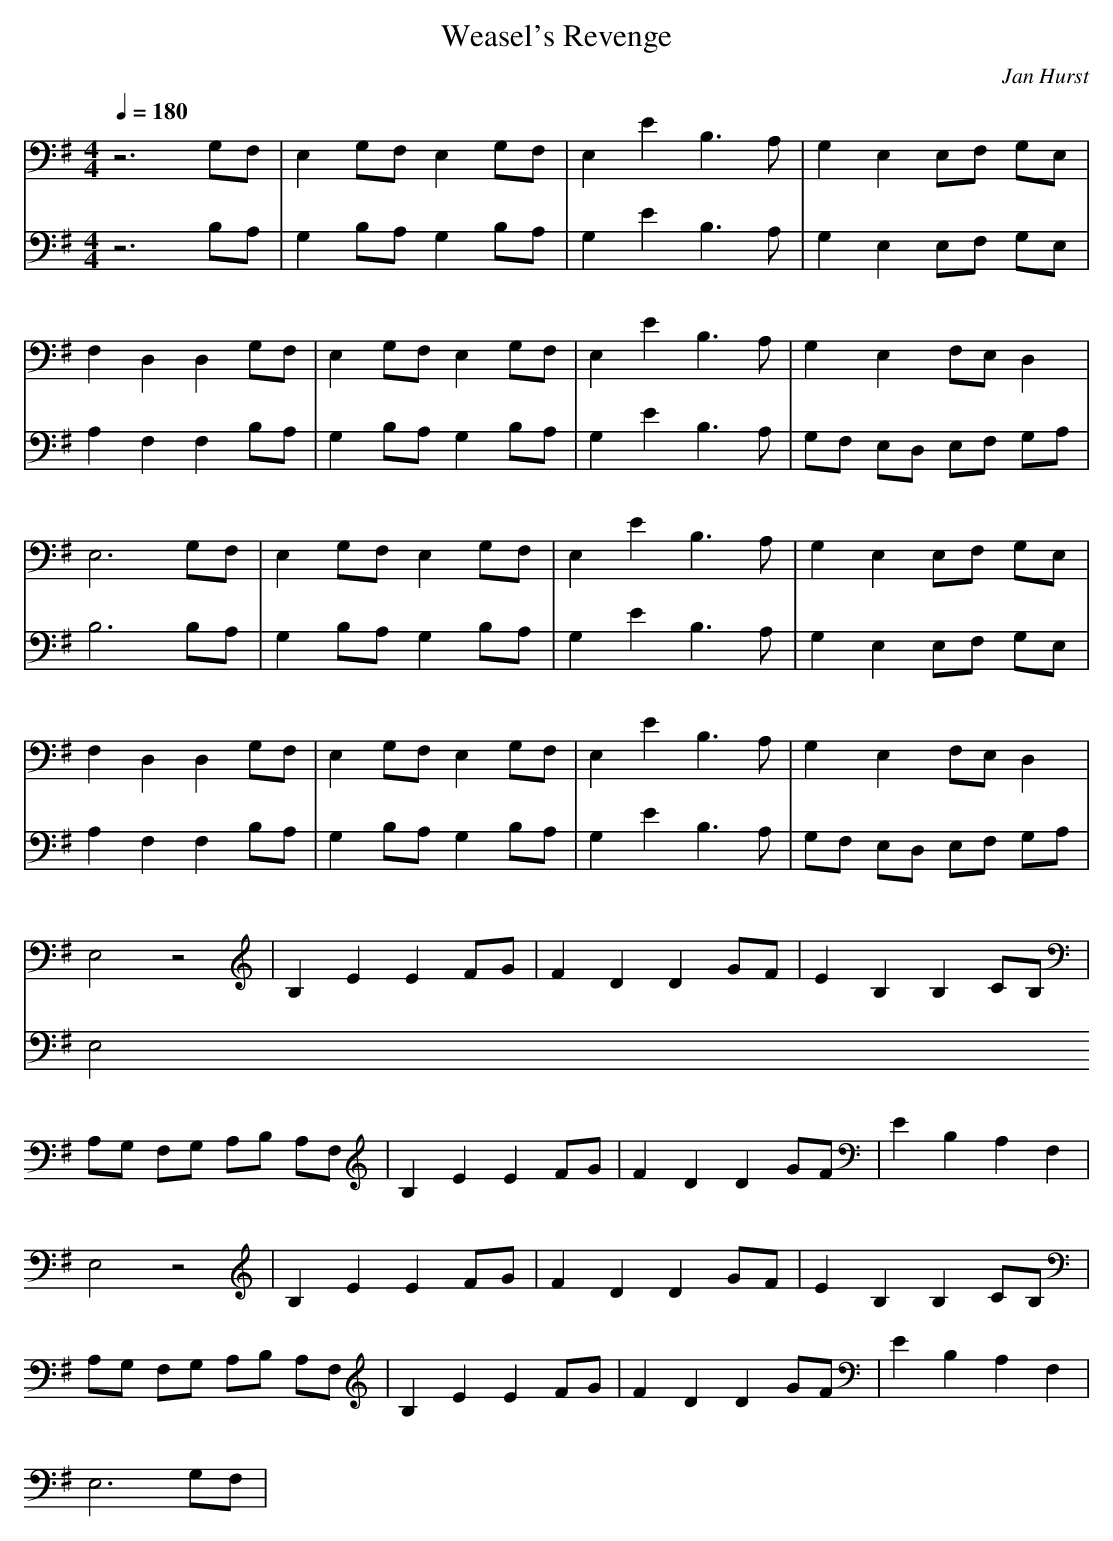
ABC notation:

X:1
T:Weasel's Revenge
C:Jan Hurst
M:4/4
L: 1/8
Q:1/4=180
K:G
V:1
z6 G,F,|E,2 G,F, E,2 G,F,|E,2 E2 B,3A,|G,2 E,2 E,F, G,E,|
F,2 D,2 D,2 G,F,|E,2 G,F, E,2 G,F,|E,2 E2 B,3A,|G,2 E,2 F,E, D,2|
E,6 G,F,|E,2 G,F, E,2 G,F,|E,2 E2 B,3A,|G,2 E,2 E,F, G,E,|
F,2 D,2 D,2 G,F,|E,2 G,F, E,2 G,F,|E,2 E2 B,3A,|G,2 E,2 F,E, D,2|
E,4 z4|B,2 E2 E2 FG|F2 D2 D2 GF|E2 B,2 B,2 CB,|
A,G, F,G, A,B, A,F,|B,2 E2 E2 FG|F2 D2 D2 GF|E2 B,2 A,2 F,2|
E,4 z4|B,2 E2 E2 FG|F2 D2 D2 GF|E2 B,2 B,2 CB,|
A,G, F,G, A,B, A,F,|B,2 E2 E2 FG|F2 D2 D2 GF|E2 B,2 A,2 F,2|
E,6 G,F,|
V:2
z6 B,A,|G,2 B,A, G,2 B,A,|G,2 E2 B,3A,|G,2 E,2 E,F, G,E,|
A,2 F,2 F,2 B,A,|G,2 B,A, G,2 B,A,|G,2 E2 B,3A,|G,F, E,D, E,F, G,A,|
B,6 B,A,|G,2 B,A, G,2 B,A,|G,2 E2 B,3A,|G,2 E,2 E,F, G,E,|
A,2 F,2 F,2 B,A,|G,2 B,A, G,2 B,A,|G,2 E2 B,3A,|G,F, E,D, E,F, G,A,|
E,4
